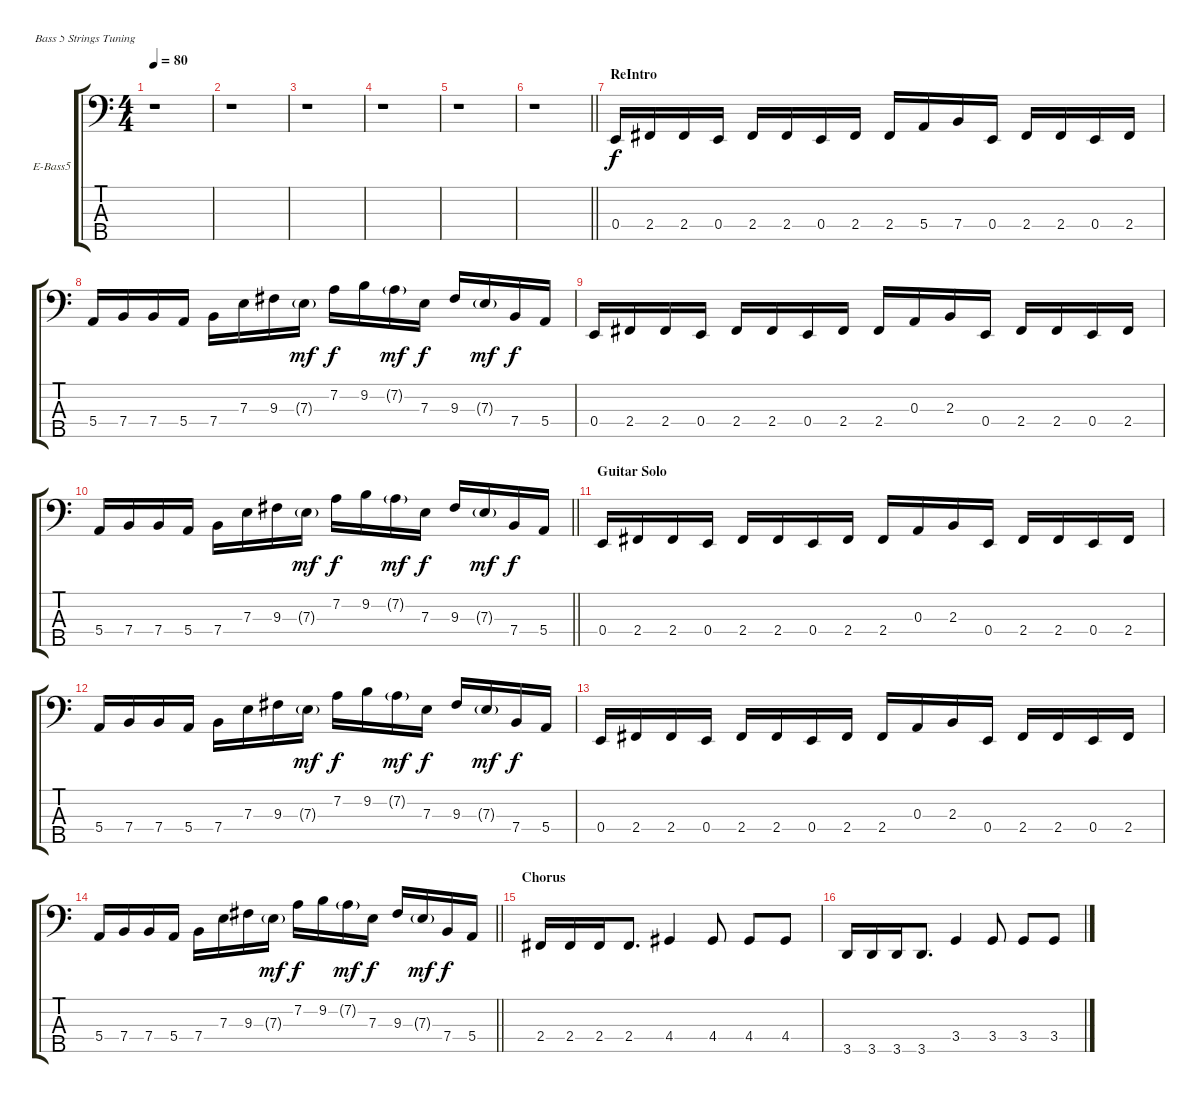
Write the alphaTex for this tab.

\bracketExtendMode groupsimilarinstruments
\firstSystemTrackNameOrientation horizontal
\otherSystemsTrackNameOrientation horizontal
\track ("Bass" "E-Bass5") {instrument electricbassfinger}
\staff {score tabs}
\tuning (G2 D2 A1 E1 B0)
\ts (4 4)
\tempo 80
\clef f4
\ks c
r.1{dy f} |
r.1 |
r.1 |
r.1 |
r.1 |
\barLineRight lightlight
r.1 |
\section ("" "ReIntro")
0.4.16 2.4.16 2.4.16 0.4.16 2.4.16 2.4.16 0.4.16 2.4.16 2.4.16 5.4.16 7.4.16 0.4.16 2.4.16 2.4.16 0.4.16 2.4.16 |
5.4.16 7.4.16 7.4.16 5.4.16 7.4.16 7.3.16 9.3.16 7.3{g}.16{dy mf} 7.2.16{dy f} 9.2.16 7.2{g}.16{dy mf} 7.3.16{dy f} 9.3.16 7.3{g}.16{dy mf} 7.4.16{dy f} 5.4.16 |
0.4.16 2.4.16 2.4.16 0.4.16 2.4.16 2.4.16 0.4.16 2.4.16 2.4.16 0.3.16 2.3.16 0.4.16 2.4.16 2.4.16 0.4.16 2.4.16 |
\barLineRight lightlight
5.4.16 7.4.16 7.4.16 5.4.16 7.4.16 7.3.16 9.3.16 7.3{g}.16{dy mf} 7.2.16{dy f} 9.2.16 7.2{g}.16{dy mf} 7.3.16{dy f} 9.3.16 7.3{g}.16{dy mf} 7.4.16{dy f} 5.4.16 |
\section ("" "Guitar Solo")
0.4.16 2.4.16 2.4.16 0.4.16 2.4.16 2.4.16 0.4.16 2.4.16 2.4.16 0.3.16 2.3.16 0.4.16 2.4.16 2.4.16 0.4.16 2.4.16 |
5.4.16 7.4.16 7.4.16 5.4.16 7.4.16 7.3.16 9.3.16 7.3{g}.16{dy mf} 7.2.16{dy f} 9.2.16 7.2{g}.16{dy mf} 7.3.16{dy f} 9.3.16 7.3{g}.16{dy mf} 7.4.16{dy f} 5.4.16 |
0.4.16 2.4.16 2.4.16 0.4.16 2.4.16 2.4.16 0.4.16 2.4.16 2.4.16 0.3.16 2.3.16 0.4.16 2.4.16 2.4.16 0.4.16 2.4.16 |
\barLineRight lightlight
5.4.16 7.4.16 7.4.16 5.4.16 7.4.16 7.3.16 9.3.16 7.3{g}.16{dy mf} 7.2.16{dy f} 9.2.16 7.2{g}.16{dy mf} 7.3.16{dy f} 9.3.16 7.3{g}.16{dy mf} 7.4.16{dy f} 5.4.16 |
\section ("" "Chorus")
2.4.16 2.4.16 2.4.16 2.4.8{d} 4.4.4 4.4.8 4.4.8 4.4.8 |
3.5.16 3.5.16 3.5.16 3.5.8{d} 3.4.4 3.4.8 3.4.8 3.4.8
